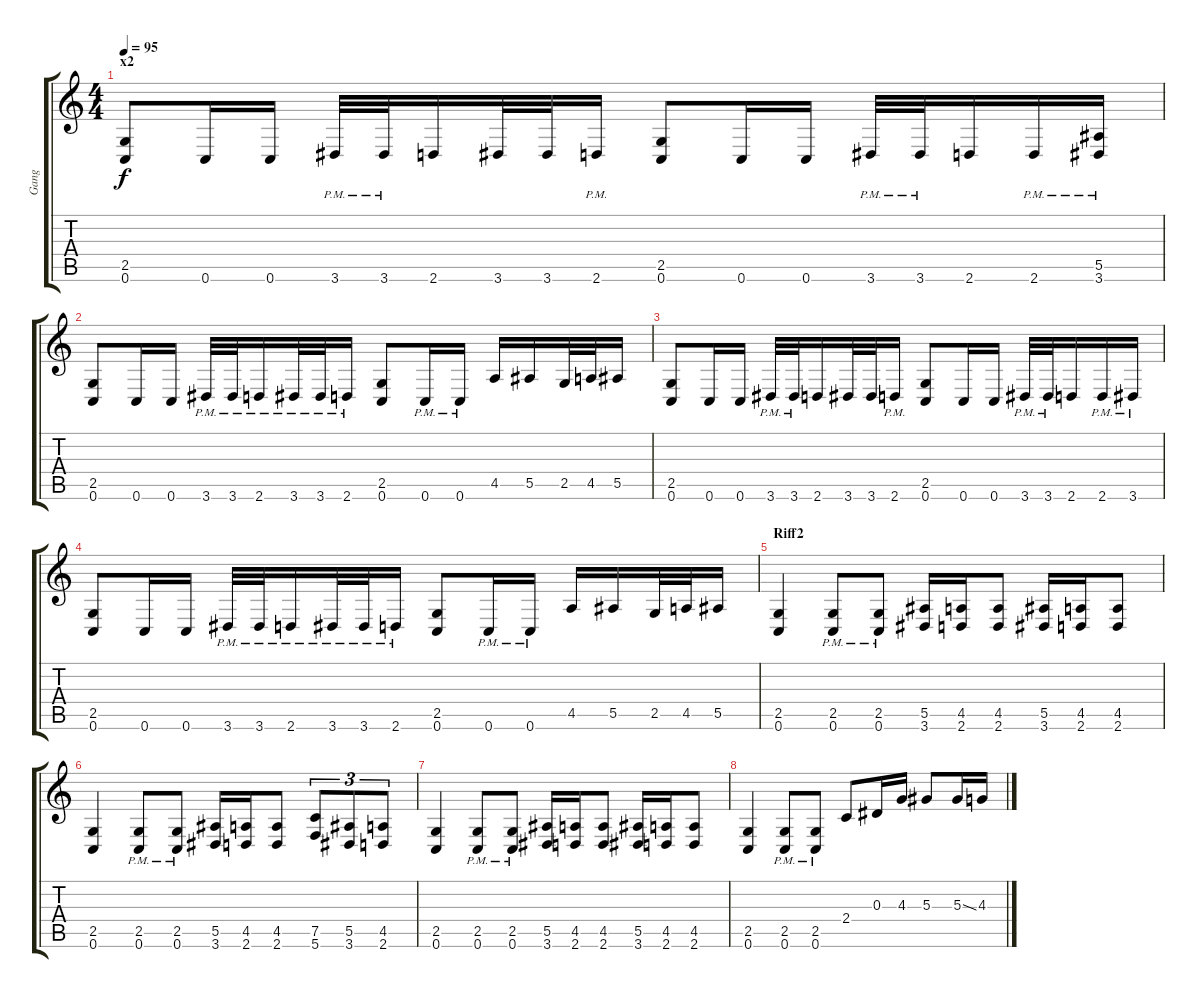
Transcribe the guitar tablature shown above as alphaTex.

\track ("Gang" "Gang") {instrument distortionguitar}
\staff {score tabs}
\tuning (C4 G3 Eb3 Bb2 F2 C2) {hide}
\ts (4 4)
\section ("" "x2")
\tempo 95
\clef g2
\ks c
(2.5 0.6).8{dy f} 0.6.16 0.6.16 3.6{pm}.32 3.6{pm}.32 2.6.16 3.6.32 3.6.32 2.6{pm}.16 (2.5 0.6).8 0.6.16 0.6.16 3.6{pm}.32 3.6{pm}.32 2.6.16 2.6{pm}.16 (5.5 3.6{pm}).16 |
(2.5 0.6).8 0.6.16 0.6.16 3.6{pm}.32 3.6{pm}.32 2.6{pm}.16 3.6{pm}.32 3.6{pm}.32 2.6{pm}.16 (2.5 0.6).8 0.6{pm}.16 0.6{pm}.16 4.5.16 5.5.16 2.5.32 4.5.32 5.5.16 |
(2.5 0.6).8 0.6.16 0.6.16 3.6{pm}.32 3.6{pm}.32 2.6.16 3.6.32 3.6.32 2.6{pm}.16 (2.5 0.6).8 0.6.16 0.6.16 3.6{pm}.32 3.6{pm}.32 2.6.16 2.6{pm}.16 3.6{pm}.16 |
(2.5 0.6).8 0.6.16 0.6.16 3.6{pm}.32 3.6{pm}.32 2.6{pm}.16 3.6{pm}.32 3.6{pm}.32 2.6{pm}.16 (2.5 0.6).8 0.6{pm}.16 0.6{pm}.16 4.5.16 5.5.16 2.5.32 4.5.32 5.5.16 |
\section ("" "Riff2")
(2.5 0.6).4 (2.5{pm} 0.6{pm}).8 (2.5{pm} 0.6{pm}).8 (5.5 3.6).16 (4.5 2.6).16 (4.5 2.6).8 (5.5 3.6).16 (4.5 2.6).16 (4.5 2.6).8 |
(2.5 0.6).4 (2.5{pm} 0.6{pm}).8 (2.5{pm} 0.6{pm}).8 (5.5 3.6).16 (4.5 2.6).16 (4.5 2.6).8 (7.5 5.6).8{tu (3 2)} (5.5 3.6).8{tu (3 2)} (4.5 2.6).8{tu (3 2)} |
(2.5 0.6).4 (2.5{pm} 0.6{pm}).8 (2.5{pm} 0.6{pm}).8 (5.5 3.6).16 (4.5 2.6).16 (4.5 2.6).8 (5.5 3.6).16 (4.5 2.6).16 (4.5 2.6).8 |
(2.5 0.6).4 (2.5{pm} 0.6{pm}).8 (2.5{pm} 0.6{pm}).8 2.4.8 0.3.16 4.3.16 5.3.8 5.3{ss}.16 4.3.16
